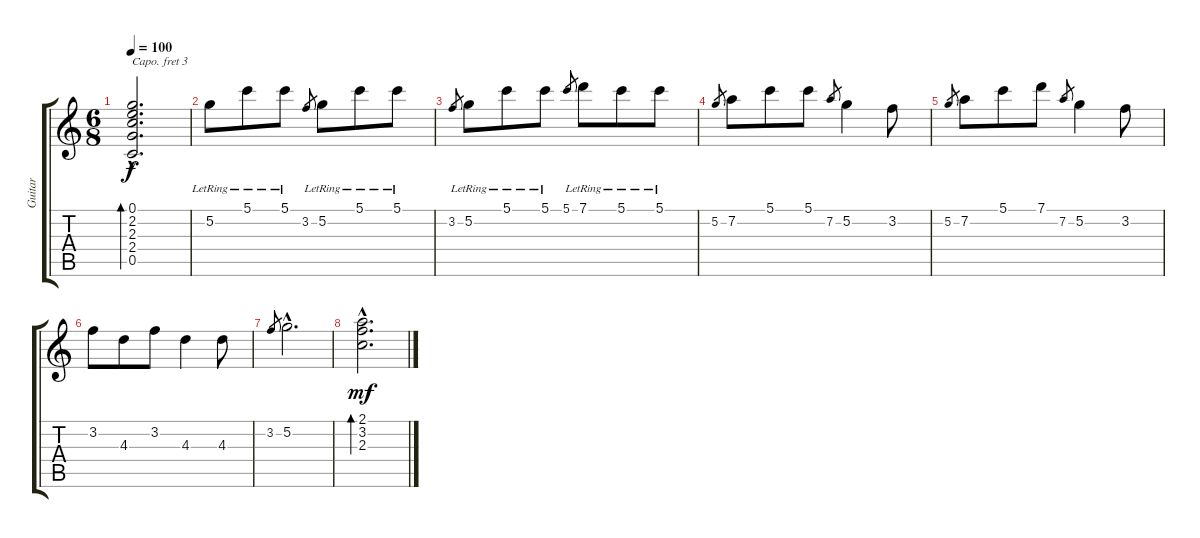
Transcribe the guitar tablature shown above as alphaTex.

\track ("Guitar" "Guitar") {instrument acousticguitarsteel}
\staff {score tabs}
\capo 3
\tuning (E4 B3 G3 D3 A2 E2) {hide}
\ts (6 8)
\tempo 100
\clef g2
\ks c
(0.1{hac} 2.2{hac} 2.3{hac} 2.4{hac} 0.5{hac}).2{d bd 120 dy f} |
5.2{lr}.8{volume 8} 5.1{lr}.8 5.1{lr}.8 3.2.8{gr} 5.2{lr}.8 5.1{lr}.8 5.1{lr}.8 |
3.2.8{gr} 5.2{lr}.8 5.1{lr}.8 5.1{lr}.8 5.1.8{gr} 7.1{lr}.8 5.1{lr}.8 5.1{lr}.8 |
5.2.8{gr} 7.2.8 5.1.8 5.1.8 7.2.8{gr} 5.2.4 3.2.8 |
5.2.8{gr} 7.2.8 5.1.8 7.1.8 7.2.8{gr} 5.2.4 3.2.8 |
3.2.8 4.3.8 3.2.8 4.3.4 4.3.8 |
3.2.8{gr} 5.2{hac}.2{d} |
(2.1{hac} 3.2{hac} 2.3{hac}).2{d bd 240 dy mf}
